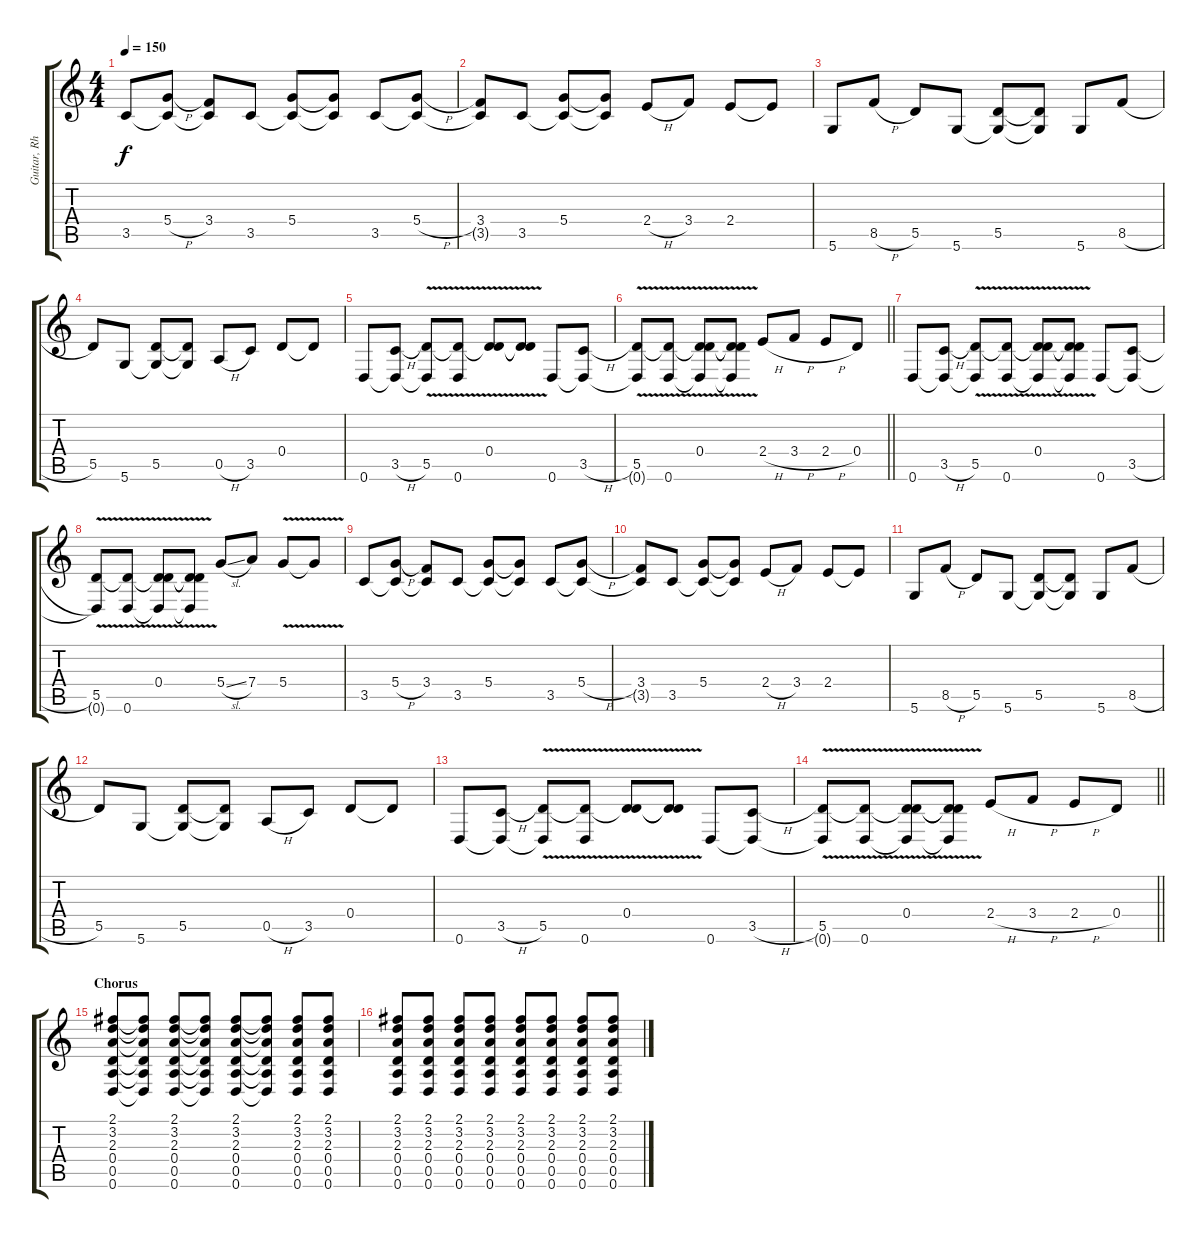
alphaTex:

\track ("Guitar, Rhythm" "Guitar, Rh") {instrument overdrivenguitar}
\staff {score tabs}
\tuning (E4 B3 G3 D3 A2 D2) {hide}
\ts (4 4)
\tempo 150
\clef g2
\ks c
3.5.8{dy f} (5.4{h} 3.5{t}).8 (3.4 3.5{t}).8 3.5.8 (5.4 3.5{t}).8 (5.4{t} 3.5{t}).8 3.5.8 (5.4{h} 3.5{t}).8 |
(3.4 3.5{t}).8 3.5.8 (5.4 3.5{t}).8 (5.4{t} 3.5{t}).8 2.4{h}.8 3.4.8 2.4.8 2.4{t}.8 |
5.6.8 8.5{h}.8 5.5.8 5.6.8 (5.5 5.6{t}).8 (5.5{t} 5.6{t}).8 5.6.8 8.5{h}.8 |
5.5.8 5.6.8 (5.5 5.6{t}).8 (5.5{t} 5.6{t}).8 0.5{h}.8 3.5.8 0.4.8 0.4{t}.8 |
0.6.8 (3.5{h} 0.6{t}).8 (5.5{v} 0.6{t}).8 (5.5{v t} 0.6).8 (0.4 5.5{v t}).8 (0.4{t} 5.5{v t}).8 0.6.8 (3.5{h} 0.6{t}).8 |
\barLineRight lightlight
(5.5{v} 0.6{t}).8 (5.5{v t} 0.6).8 (0.4 5.5{v t} 0.6{t}).8 (0.4{t} 5.5{v t} 0.6{t}).8 2.4{h}.8 3.4{h}.8 2.4{h}.8 0.4.8 |
0.6.8 (3.5{h} 0.6{t}).8 (5.5{v} 0.6{t}).8 (5.5{v t} 0.6).8 (0.4 5.5{v t} 0.6{t}).8 (0.4{t} 5.5{v t} 0.6{t}).8 0.6.8 (3.5{h} 0.6{t}).8 |
(5.5{v} 0.6{t}).8 (5.5{v t} 0.6).8 (0.4 5.5{v t} 0.6{t}).8 (0.4{t} 5.5{v t} 0.6{t}).8 5.4{sl}.8 7.4.8 5.4{v}.8 5.4{v t}.8 |
3.5.8 (5.4{h} 3.5{t}).8 (3.4 3.5{t}).8 3.5.8 (5.4 3.5{t}).8 (5.4{t} 3.5{t}).8 3.5.8 (5.4{h} 3.5{t}).8 |
(3.4 3.5{t}).8 3.5.8 (5.4 3.5{t}).8 (5.4{t} 3.5{t}).8 2.4{h}.8 3.4.8 2.4.8 2.4{t}.8 |
5.6.8 8.5{h}.8 5.5.8 5.6.8 (5.5 5.6{t}).8 (5.5{t} 5.6{t}).8 5.6.8 8.5{h}.8 |
5.5.8 5.6.8 (5.5 5.6{t}).8 (5.5{t} 5.6{t}).8 0.5{h}.8 3.5.8 0.4.8 0.4{t}.8 |
0.6.8 (3.5{h} 0.6{t}).8 (5.5{v} 0.6{t}).8 (5.5{v t} 0.6).8 (0.4 5.5{v t}).8 (0.4{t} 5.5{v t}).8 0.6.8 (3.5{h} 0.6{t}).8 |
\barLineRight lightlight
(5.5{v} 0.6{t}).8 (5.5{v t} 0.6).8 (0.4 5.5{v t} 0.6{t}).8 (0.4{t} 5.5{v t} 0.6{t}).8 2.4{h}.8 3.4{h}.8 2.4{h}.8 0.4.8 |
\section ("" "Chorus")
(2.1 3.2 2.3 0.4 0.5 0.6).8 (2.1{t} 3.2{t} 2.3{t} 0.4{t} 0.5{t} 0.6{t}).8 (2.1 3.2 2.3 0.4 0.5 0.6).8 (2.1{t} 3.2{t} 2.3{t} 0.4{t} 0.5{t} 0.6{t}).8 (2.1 3.2 2.3 0.4 0.5 0.6).8 (2.1{t} 3.2{t} 2.3{t} 0.4{t} 0.5{t} 0.6{t}).8 (2.1 3.2 2.3 0.4 0.5 0.6).8 (2.1 3.2 2.3 0.4 0.5 0.6).8 |
(2.1 3.2 2.3 0.4 0.5 0.6).8 (2.1 3.2 2.3 0.4 0.5 0.6).8 (2.1 3.2 2.3 0.4 0.5 0.6).8 (2.1 3.2 2.3 0.4 0.5 0.6).8 (2.1 3.2 2.3 0.4 0.5 0.6).8 (2.1 3.2 2.3 0.4 0.5 0.6).8 (2.1 3.2 2.3 0.4 0.5 0.6).8 (2.1 3.2 2.3 0.4 0.5 0.6).8
